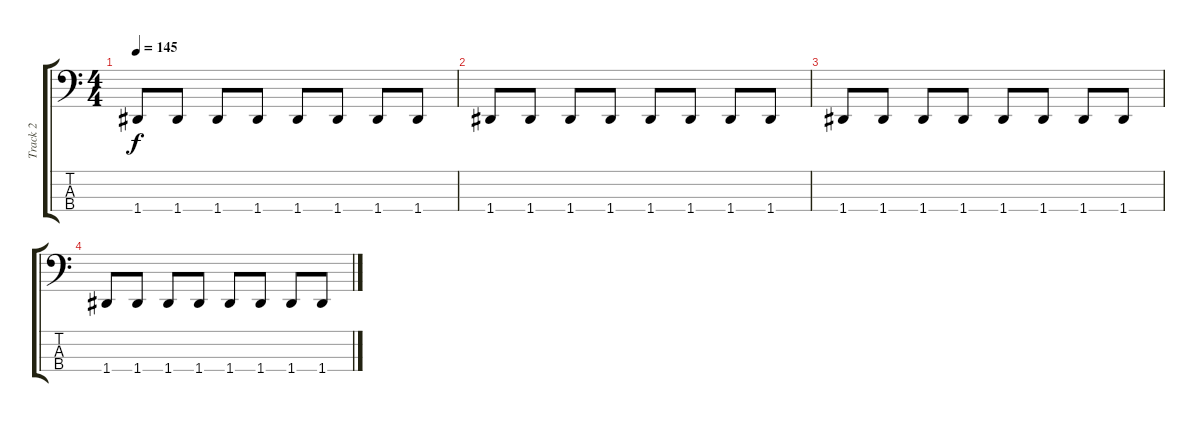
\track ("Track 2" "Track 2") {instrument electricbasspick}
\staff {score tabs}
\tuning (G2 D2 A1 D1) {hide}
\ts (4 4)
\tempo 145
\clef f4
\ks c
1.4.8{dy f} 1.4.8 1.4.8 1.4.8 1.4.8 1.4.8 1.4.8 1.4.8 |
1.4.8 1.4.8 1.4.8 1.4.8 1.4.8 1.4.8 1.4.8 1.4.8 |
1.4.8 1.4.8 1.4.8 1.4.8 1.4.8 1.4.8 1.4.8 1.4.8 |
1.4.8 1.4.8 1.4.8 1.4.8 1.4.8 1.4.8 1.4.8 1.4.8
